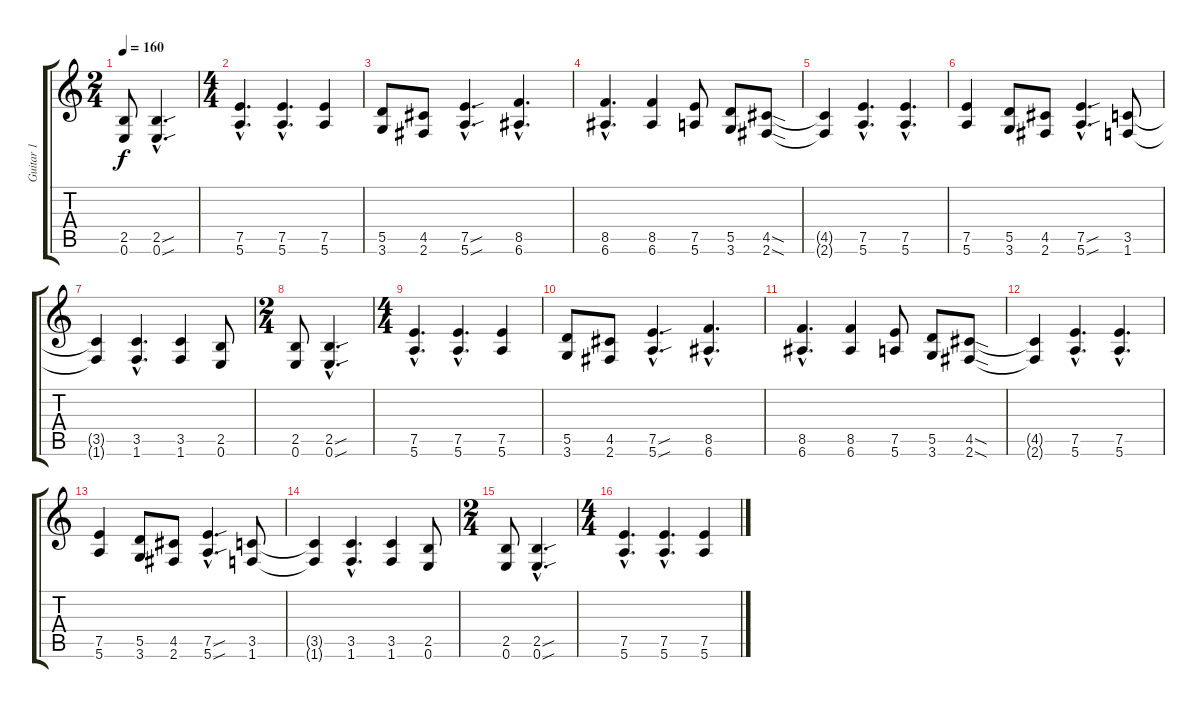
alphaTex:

\track ("Guitar 1" "Guitar 1") {instrument distortionguitar}
\staff {score tabs}
\tuning (E4 B3 G3 D3 A2 E2) {hide}
\ts (2 4)
\tempo 160
\clef g2
\ks c
(2.5 0.6).8{dy f} (2.5{sou hac} 0.6{sou hac}).4{d} |
\ts (4 4)
(7.5{hac} 5.6{hac}).4{d} (7.5{hac} 5.6{hac}).4{d} (7.5 5.6).4 |
(5.5 3.6).8 (4.5 2.6).8 (7.5{sou hac} 5.6{sou hac}).4{d} (8.5{hac} 6.6{hac}).4{d} |
(8.5{hac} 6.6{hac}).4{d} (8.5 6.6).4 (7.5 5.6).8 (5.5 3.6).8 (4.5{sod} 2.6{sod}).8 |
(4.5{t} 2.6{t}).4 (7.5{hac} 5.6{hac}).4{d} (7.5{hac} 5.6{hac}).4{d} |
(7.5 5.6).4 (5.5 3.6).8 (4.5 2.6).8 (7.5{sou hac} 5.6{sou hac}).4{d} (3.5 1.6).8 |
(3.5{t} 1.6{t}).4 (3.5{hac} 1.6{hac}).4{d} (3.5 1.6).4 (2.5 0.6).8 |
\ts (2 4)
(2.5 0.6).8 (2.5{sou hac} 0.6{sou hac}).4{d} |
\ts (4 4)
(7.5{hac} 5.6{hac}).4{d} (7.5{hac} 5.6{hac}).4{d} (7.5 5.6).4 |
(5.5 3.6).8 (4.5 2.6).8 (7.5{sou hac} 5.6{sou hac}).4{d} (8.5{hac} 6.6{hac}).4{d} |
(8.5{hac} 6.6{hac}).4{d} (8.5 6.6).4 (7.5 5.6).8 (5.5 3.6).8 (4.5{sod} 2.6{sod}).8 |
(4.5{t} 2.6{t}).4 (7.5{hac} 5.6{hac}).4{d} (7.5{hac} 5.6{hac}).4{d} |
(7.5 5.6).4 (5.5 3.6).8 (4.5 2.6).8 (7.5{sou hac} 5.6{sou hac}).4{d} (3.5 1.6).8 |
(3.5{t} 1.6{t}).4 (3.5{hac} 1.6{hac}).4{d} (3.5 1.6).4 (2.5 0.6).8 |
\ts (2 4)
(2.5 0.6).8 (2.5{sou hac} 0.6{sou hac}).4{d} |
\ts (4 4)
(7.5{hac} 5.6{hac}).4{d} (7.5{hac} 5.6{hac}).4{d} (7.5 5.6).4
